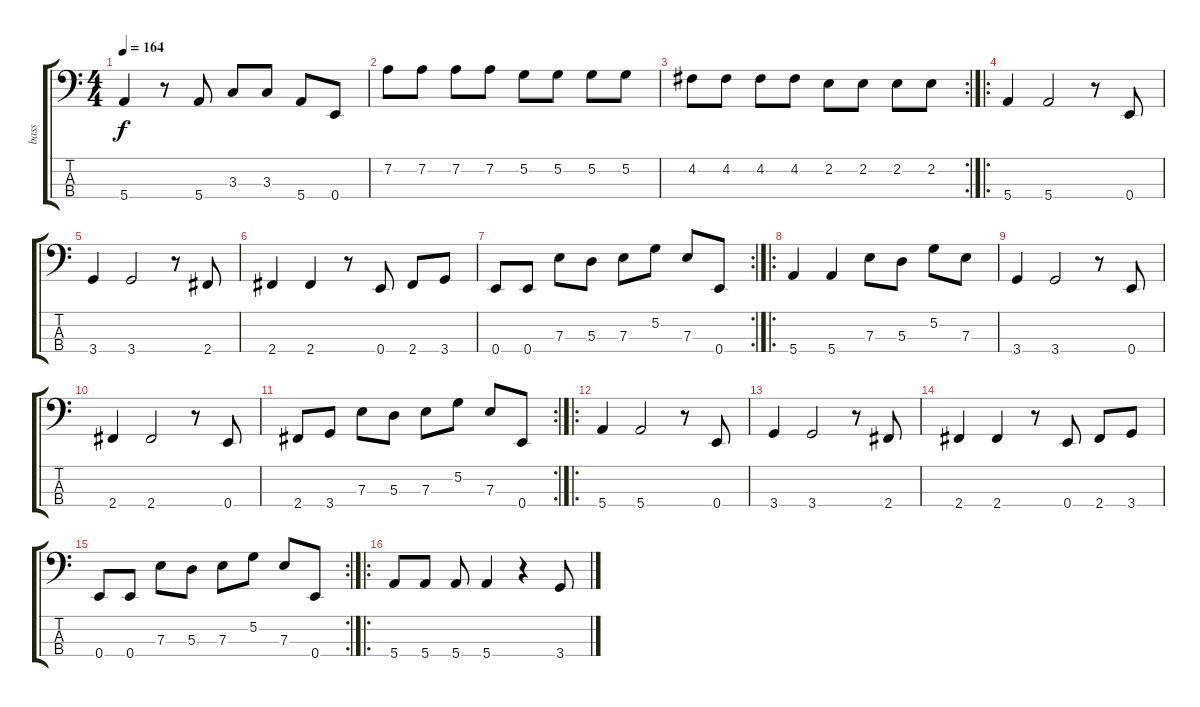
\track ("bass" "bass") {instrument electricbassfinger}
\staff {score tabs}
\tuning (G2 D2 A1 E1) {hide}
\ts (4 4)
\tempo 164
\clef f4
\ks c
5.4.4{dy f} r.8 5.4.8 3.3.8 3.3.8 5.4.8 0.4.8 |
7.2.8 7.2.8 7.2.8 7.2.8 5.2.8 5.2.8 5.2.8 5.2.8 |
\rc 2
4.2.8 4.2.8 4.2.8 4.2.8 2.2.8 2.2.8 2.2.8 2.2.8 |
\ro
5.4.4 5.4.2 r.8 0.4.8 |
3.4.4 3.4.2 r.8 2.4.8 |
2.4.4 2.4.4 r.8 0.4.8 2.4.8 3.4.8 |
\rc 2
0.4.8 0.4.8 7.3.8 5.3.8 7.3.8 5.2.8 7.3.8 0.4.8 |
\ro
5.4.4 5.4.4 7.3.8 5.3.8 5.2.8 7.3.8 |
3.4.4 3.4.2 r.8 0.4.8 |
2.4.4 2.4.2 r.8 0.4.8 |
\rc 2
2.4.8 3.4.8 7.3.8 5.3.8 7.3.8 5.2.8 7.3.8 0.4.8 |
\ro
5.4.4 5.4.2 r.8 0.4.8 |
3.4.4 3.4.2 r.8 2.4.8 |
2.4.4 2.4.4 r.8 0.4.8 2.4.8 3.4.8 |
\rc 2
0.4.8 0.4.8 7.3.8 5.3.8 7.3.8 5.2.8 7.3.8 0.4.8 |
\ro
5.4.8 5.4.8 5.4.8 5.4.4 r.4 3.4.8
